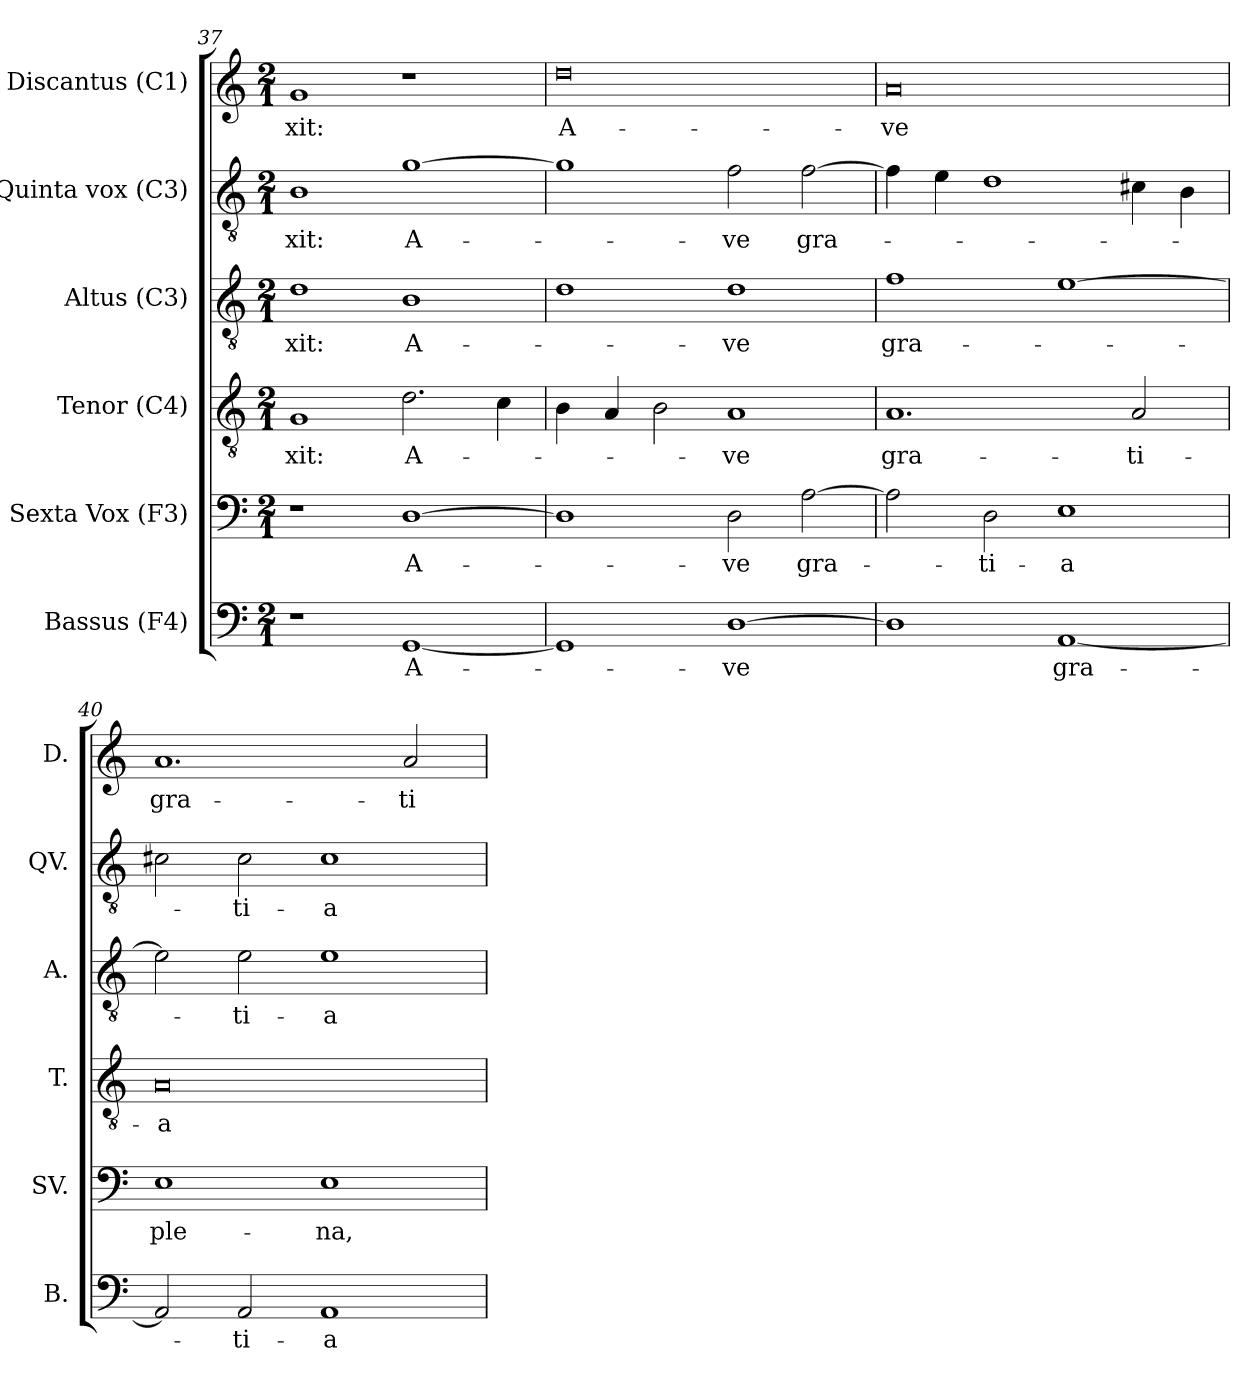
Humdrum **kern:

**kern	**text	**kern	**text	**kern	**text	**kern	**text	**kern	**text	**kern	**text
*part6	*part6	*part5	*part5	*part4	*part4	*part3	*part3	*part2	*part2	*part1	*part1
*staff6	*staff6	*staff5	*staff5	*staff4	*staff4	*staff3	*staff3	*staff2	*staff2	*staff1	*staff1
*I"Bassus (F4)	*	*I"Sexta Vox (F3)	*	*I"Tenor (C4)	*	*I"Altus (C3)	*	*I"Quinta vox (C3)	*	*I"Discantus (C1)	*
*I'B.	*	*I'SV.	*	*I'T.	*	*I'A.	*	*I'QV.	*	*I'D.	*
*clefF4	*	*clefF4	*	*clefGv2	*	*clefGv2	*	*clefGv2	*	*clefG2	*
*	*	*	*	*	*	*ITrd7c12	*	*ITrd7c12	*	*	*
*k[]	*	*k[]	*	*k[]	*	*k[]	*	*k[]	*	*k[]	*
*C:	*	*C:	*	*C:	*	*C:	*	*C:	*	*C:	*
*M2/1	*	*M2/1	*	*M2/1	*	*M2/1	*	*M2/1	*	*M2/1	*
=37	=37	=37	=37	=37	=37	=37	=37	=37	=37	=37	=37
!	!	!	!	!	!LO:LY:b:color=#000000	!	!	!	!	!	!
!	!	!	!	!	!	!	!LO:LY:b:color=#000000	!	!	!	!
!	!	!	!	!	!	!	!	!	!LO:LY:b:color=#000000	!	!
!	!	!	!	!	!	!	!	!	!	!	!LO:LY:b:color=#000000
1r	.	1r	.	1Gi	-xit:	1Di	-xit:	1BBi	-xit:	1gi	-xit:
!	!LO:LY:b:color=#000000	!	!	!	!	!	!	!	!	!	!
!	!	!	!LO:LY:b:color=#000000	!	!	!	!	!	!	!	!
!	!	!	!	!	!LO:LY:b:color=#000000	!	!	!	!	!	!
!	!	!	!	!	!	!	!LO:LY:b:color=#000000	!	!	!	!
!	!	!	!	!	!	!	!	!	!LO:LY:b:color=#000000	!	!
[1GGi	A-	[1Di	A-	2.di\	A-	1BBi	A-	[1Gi	A-	1r	.
.	.	.	.	4ci\	.	.	.	.	.	.	.
=38	=38	=38	=38	=38	=38	=38	=38	=38	=38	=38	=38
!	!	!	!	!	!	!	!	!	!	!	!LO:LY:b:color=#000000
1GGi]	.	1Di]	.	4Bi\	.	1Di	.	1Gi]	.	0ddi	A-
.	.	.	.	4Ai/	.	.	.	.	.	.	.
.	.	.	.	2Bi\	.	.	.	.	.	.	.
!	!LO:LY:b:color=#000000	!	!	!	!	!	!	!	!	!	!
!	!	!	!LO:LY:b:color=#000000	!	!	!	!	!	!	!	!
!	!	!	!	!	!LO:LY:b:color=#000000	!	!	!	!	!	!
!	!	!	!	!	!	!	!LO:LY:b:color=#000000	!	!	!	!
!	!	!	!	!	!	!	!	!	!LO:LY:b:color=#000000	!	!
[1Di	-ve	2Di\	-ve	1Ai	-ve	1Di	-ve	2Fi\	-ve	.	.
!	!	!	!LO:LY:b:color=#000000	!	!	!	!	!	!	!	!
!	!	!	!	!	!	!	!	!	!LO:LY:b:color=#000000	!	!
.	.	[2Ai\	gra-	.	.	.	.	[2Fi\	gra-	.	.
=39	=39	=39	=39	=39	=39	=39	=39	=39	=39	=39	=39
!	!	!	!	!	!LO:LY:b:color=#000000	!	!	!	!	!	!
!	!	!	!	!	!	!	!LO:LY:b:color=#000000	!	!	!	!
!	!	!	!	!	!	!	!	!	!	!	!LO:LY:b:color=#000000
1Di]	.	2Ai\]	.	1.Ai	gra-	1Fi	gra-	4Fi\]	.	0ai	-ve
.	.	.	.	.	.	.	.	4Ei\	.	.	.
!	!	!	!LO:LY:b:color=#000000	!	!	!	!	!	!	!	!
.	.	2Di\	-ti-	.	.	.	.	1Di	.	.	.
!	!LO:LY:b:color=#000000	!	!	!	!	!	!	!	!	!	!
!	!	!	!LO:LY:b:color=#000000	!	!	!	!	!	!	!	!
[1AAi	gra-	1Ei	-a	.	.	[1Ei	.	.	.	.	.
!	!	!	!	!	!LO:LY:b:color=#000000	!	!	!	!	!	!
.	.	.	.	2Ai/	-ti-	.	.	4C#Xi\	.	.	.
.	.	.	.	.	.	.	.	4BBi\	.	.	.
=40	=40	=40	=40	=40	=40	=40	=40	=40	=40	=40	=40
!	!	!	!LO:LY:b:color=#000000	!	!	!	!	!	!	!	!
!	!	!	!	!	!LO:LY:b:color=#000000	!	!	!	!	!	!
!	!	!	!	!	!	!	!	!	!	!	!LO:LY:b:color=#000000
2AAi/]	.	1Ei	ple-	0Ai	-a	2Ei\]	.	2C#Xi\	.	1.ai	gra-
!	!LO:LY:b:color=#000000	!	!	!	!	!	!	!	!	!	!
!	!	!	!	!	!	!	!LO:LY:b:color=#000000	!	!	!	!
!	!	!	!	!	!	!	!	!	!LO:LY:b:color=#000000	!	!
2AAi/	-ti-	.	.	.	.	2Ei\	-ti-	2C#i\	-ti-	.	.
!	!LO:LY:b:color=#000000	!	!	!	!	!	!	!	!	!	!
!	!	!	!LO:LY:b:color=#000000	!	!	!	!	!	!	!	!
!	!	!	!	!	!	!	!LO:LY:b:color=#000000	!	!	!	!
!	!	!	!	!	!	!	!	!	!LO:LY:b:color=#000000	!	!
1AAi	-a	1Ei	-na,	.	.	1Ei	-a	1C#i	-a	.	.
!	!	!	!	!	!	!	!	!	!	!	!LO:LY:b:color=#000000
.	.	.	.	.	.	.	.	.	.	2ai/	-ti-
=	=	=	=	=	=	=	=	=	=	=	=
*-	*-	*-	*-	*-	*-	*-	*-	*-	*-	*-	*-
